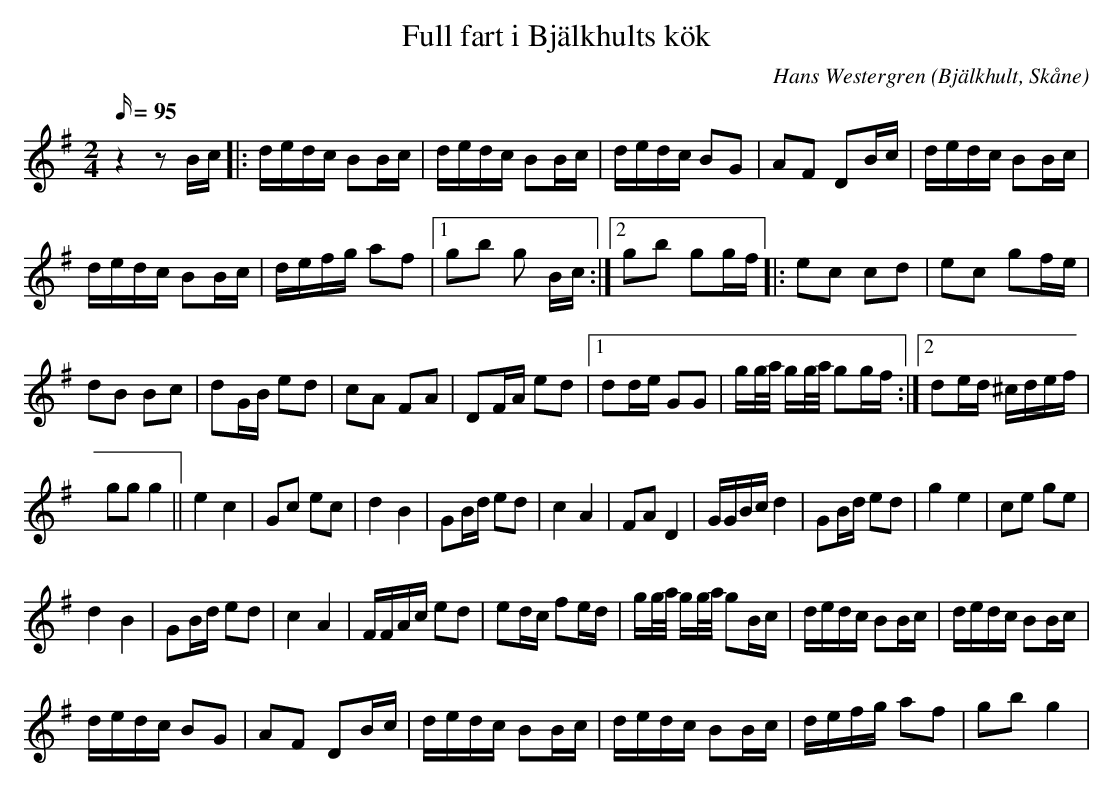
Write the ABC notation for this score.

X:1
T:Full fart i Bjälkhults kök
C: Hans Westergren
O:Bjälkhult, Skåne
M:2/4
L:1/16
Q: 95
K:G
z4 z2 Bc|:dedc B2Bc|dedc B2Bc|dedc B2G2|A2F2 D2Bc|dedc B2Bc|
dedc B2Bc|defg a2f2|1 g2b2 g2 Bc:|2 g2b2 g2gf |:e2c2 c2d2|e2c2 g2fe|
d2B2 B2c2|d2GB e2d2|c2A2 F2A2|D2FA e2d2|1 d2de G2G2 |gg/2a/2 gg/2a/2 g2gf:|2d2ed ^cdef|
g2g2 g4|| e4c4|G2c2 e2c2|d4B4|G2Bd e2d2|c4A4|F2A2 D4|GGBc d4|G2Bd e2d2|g4 e4|c2e2 g2e2|
d4 B4|G2Bd e2d2|c4A4|FFAc e2d2|e2dc f2ed|gg/2a/2 gg/2a/2 g2Bc|dedc B2Bc|dedc B2Bc|
dedc B2G2|A2F2 D2Bc|dedc B2Bc|dedc B2Bc|defg a2f2|g2b2 g4|
